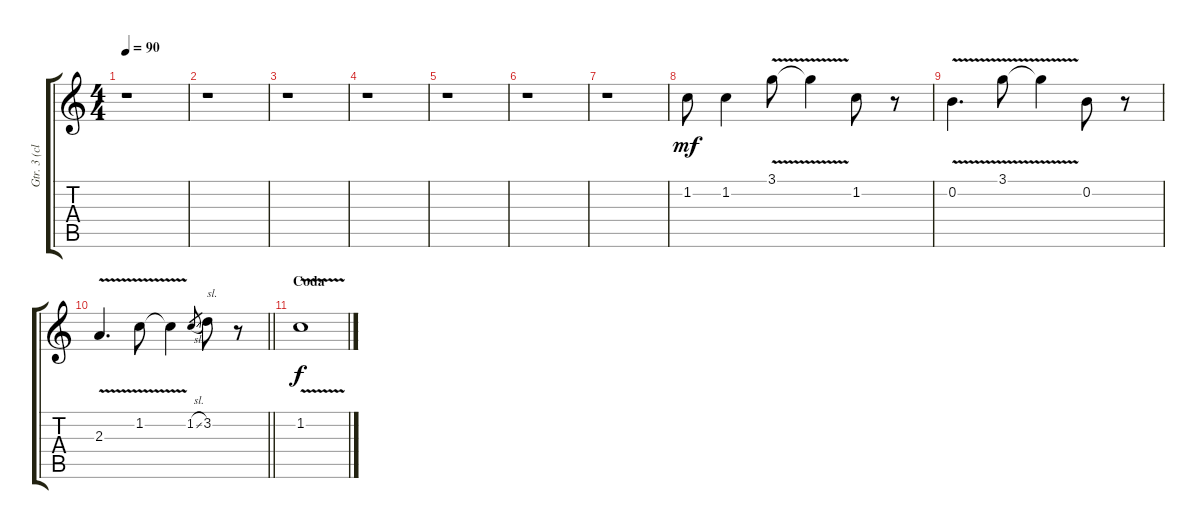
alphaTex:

\track ("Gtr. 3 (clean)" "Gtr. 3 (cl") {instrument electricguitarclean}
\staff {score tabs}
\tuning (E4 B3 G3 D3 A2 E2) {hide}
\ts (4 4)
\tempo 90
\clef g2
\ks c
r.1{dy mf} |
r.1 |
r.1 |
r.1 |
r.1 |
r.1 |
r.1 |
1.2.8 1.2.4 3.1{v}.8 3.1{t}.4 1.2.8 r.8 |
0.2{v}.4{d} 3.1{v}.8 3.1{t}.4 0.2.8 r.8 |
\barLineRight lightlight
2.3{v}.4{d} 1.2{v}.8 1.2{t}.4 1.2{sl}.8{gr} 3.2.8{txt "sl."} r.8 |
\section ("" "Coda")
1.2{v}.1{dy f}
